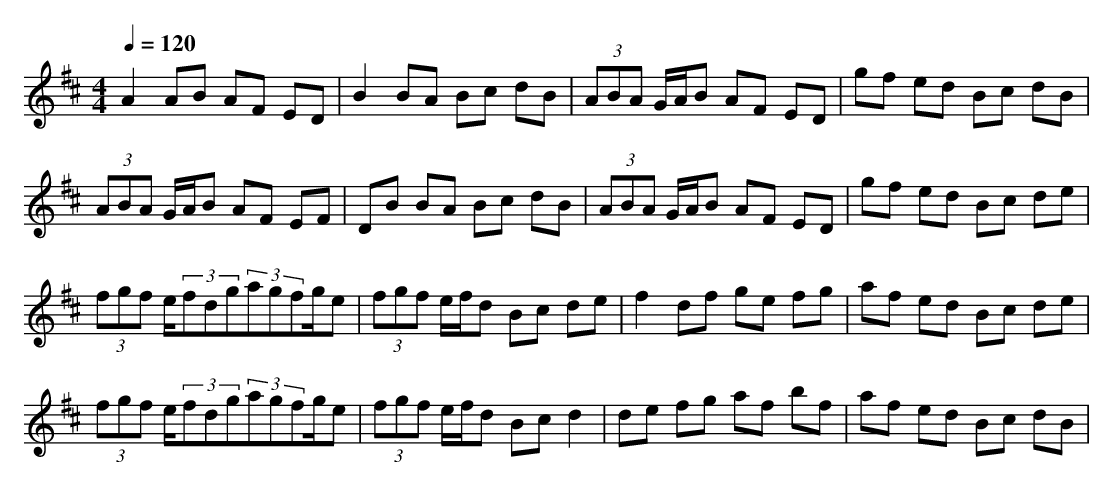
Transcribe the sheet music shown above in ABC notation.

X:1
T:
M: 4/4
L: 1/8
Q:1/4=120
K:D % 2 sharps
A2 AB AF ED|B2 BA Bc dB|(3ABA G/2A/2B AF ED|gf ed Bc dB|
(3ABA G/2A/2B AF EF|DB BA Bc dB|(3ABA G/2A/2B AF ED|gf ed Bc de|
(3fgf e/2(3fdg(3agfg/2e|(3fgf e/2f/2d Bc de|f2 df ge fg|af ed Bc de|
(3fgf e/2(3fdg(3agfg/2e|(3fgf e/2f/2d Bc d2|de fg af bf|af ed Bc dB|
